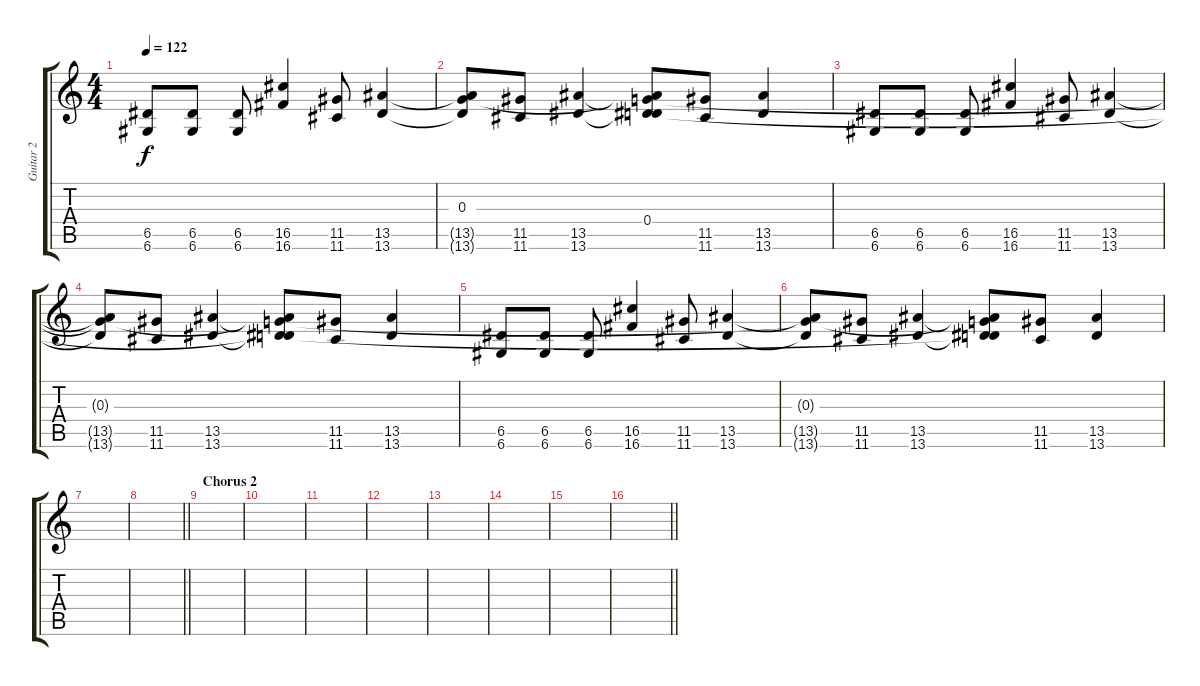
\track ("Guitar 2" "Guitar 2") {instrument overdrivenguitar}
\staff {score tabs}
\tuning (E4 B3 G3 D3 A2 D2) {hide}
\ts (4 4)
\tempo 122
\clef g2
\ks c
(6.5 6.6).8{dy f} (6.5 6.6).8 (6.5 6.6).8 (16.5 16.6).4 (11.5 11.6).8 (13.5 13.6).4 |
(0.3 13.5{t} 13.6{t}).8 (11.5 11.6).8 (13.5 13.6).4 (0.3{t} 0.4 13.5{t} 13.6{t}).8 (11.5 11.6).8 (13.5 13.6).4 |
(6.5 6.6).8 (6.5 6.6).8 (6.5 6.6).8 (16.5 16.6).4 (11.5 11.6).8 (13.5 13.6).4 |
(0.3{t} 13.5{t} 13.6{t}).8 (11.5 11.6).8 (13.5 13.6).4 (0.3{t} 0.4{t} 13.5{t} 13.6{t}).8 (11.5 11.6).8 (13.5 13.6).4 |
(6.5 6.6).8 (6.5 6.6).8 (6.5 6.6).8 (16.5 16.6).4 (11.5 11.6).8 (13.5 13.6).4 |
(0.3{t} 13.5{t} 13.6{t}).8 (11.5 11.6).8 (13.5 13.6).4 (0.3{t} 0.4{t} 13.5{t} 13.6{t}).8 (11.5 11.6).8 (13.5 13.6).4 |
|
\barLineRight lightlight
|
\section ("" "Chorus 2")
|
|
|
|
|
|
|
\barLineRight lightlight
